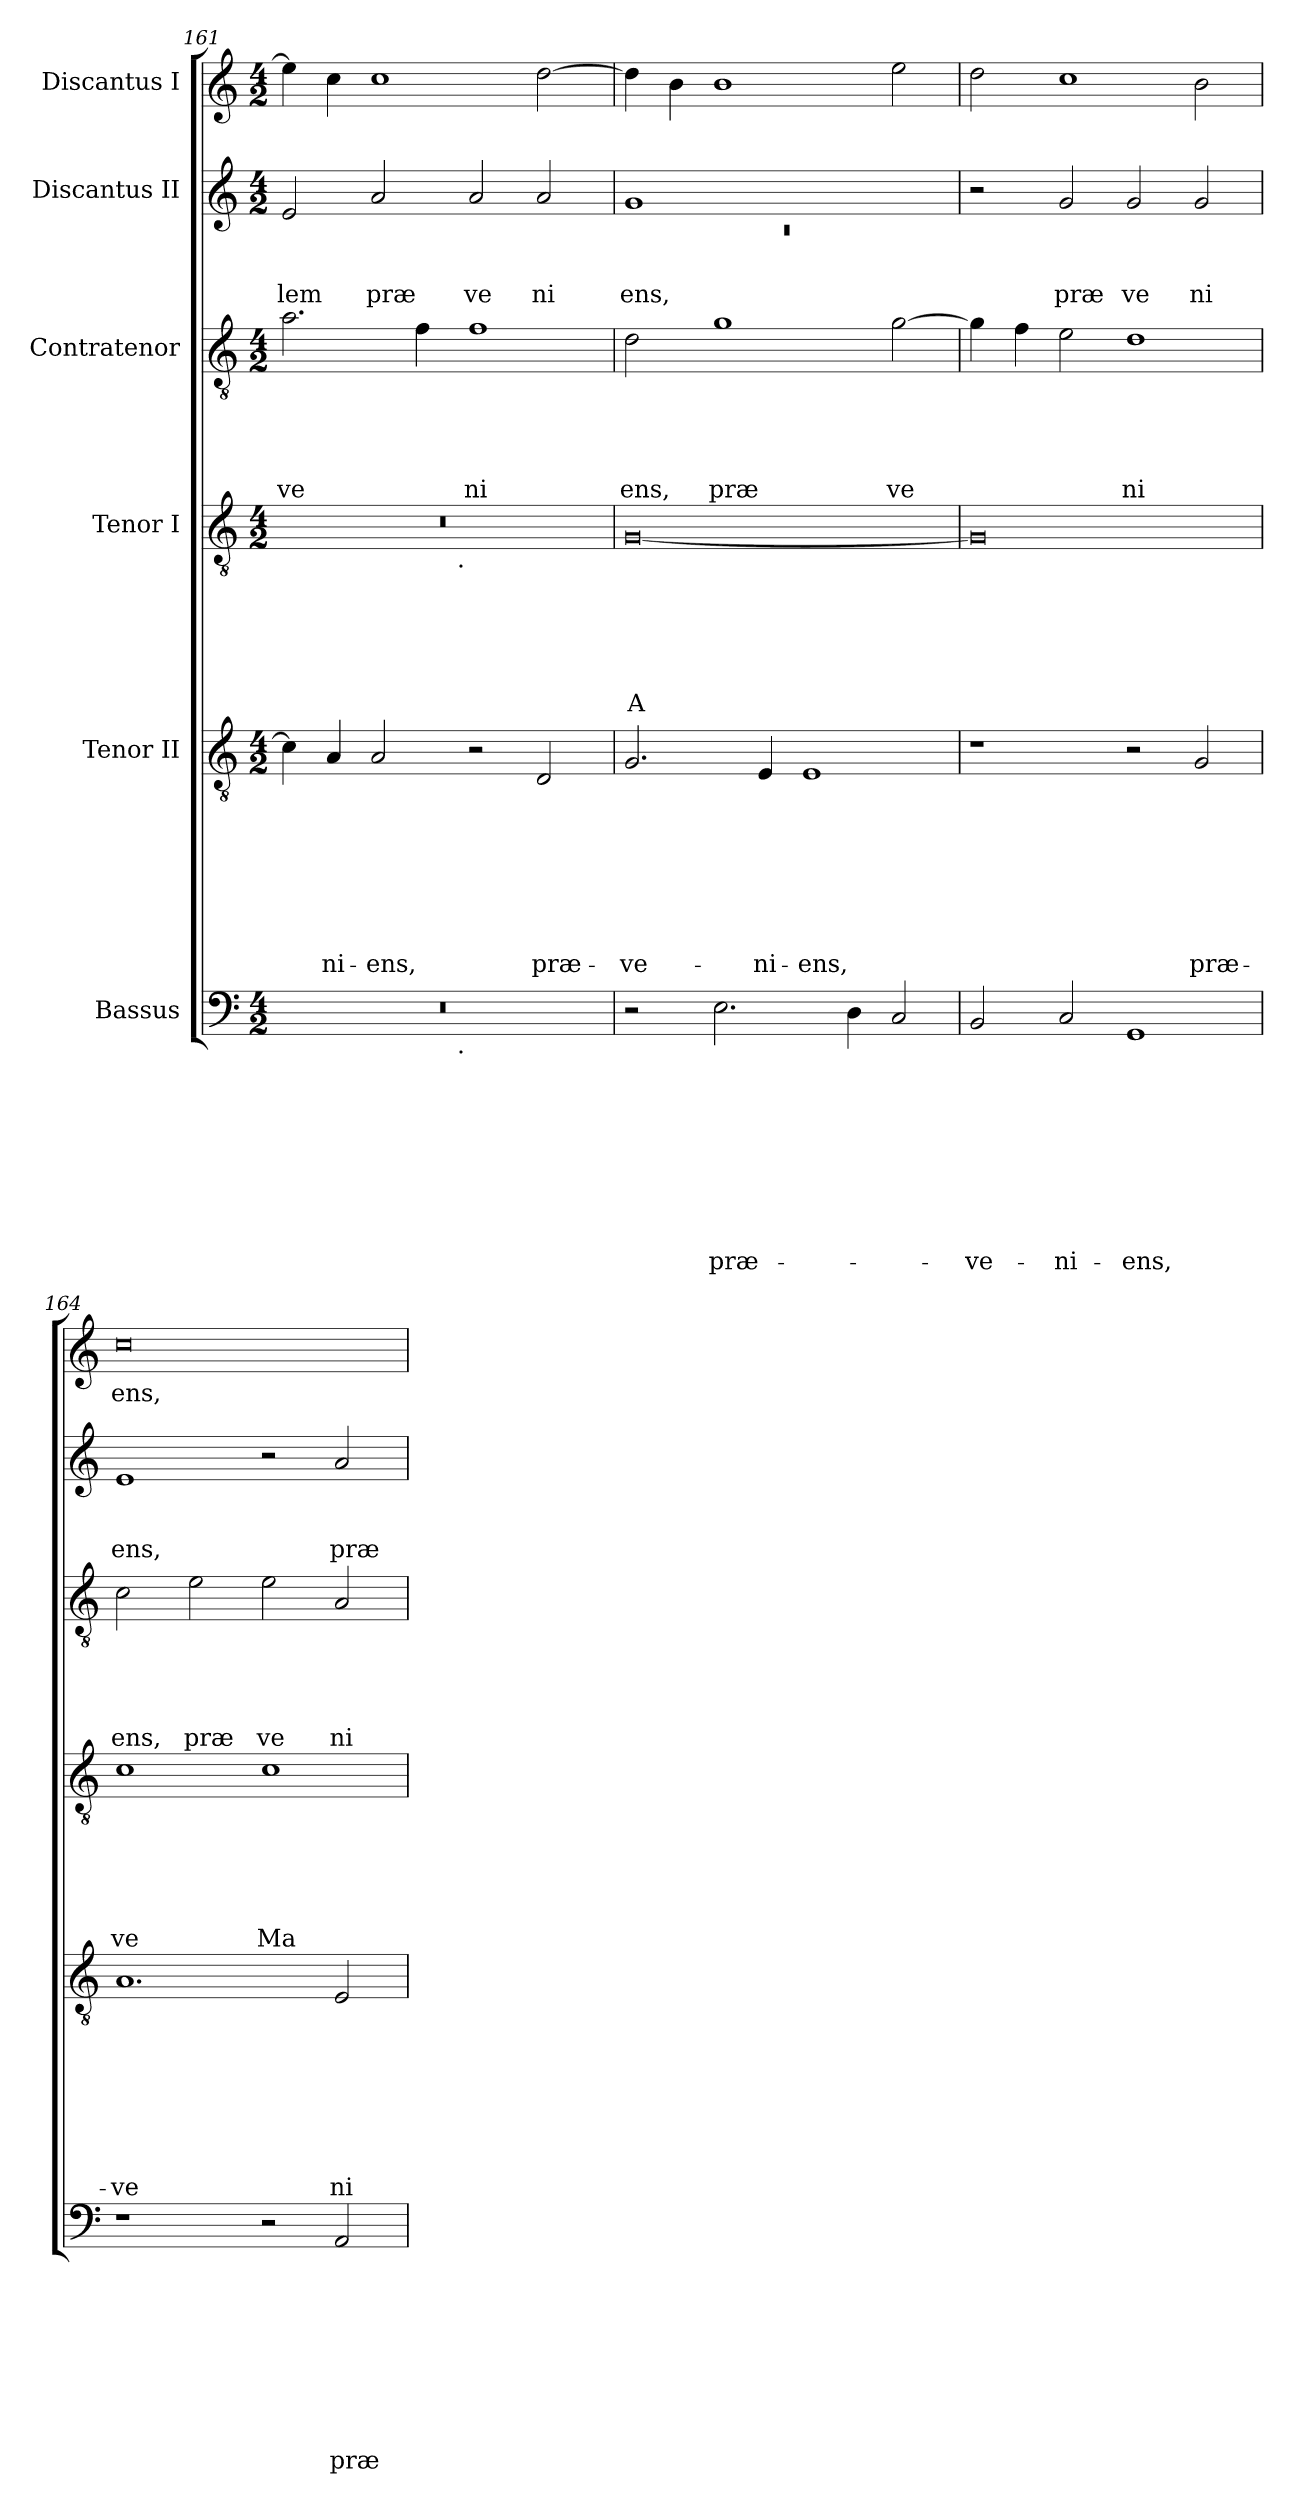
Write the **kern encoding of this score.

**kern	**text	**text	**text	**text	**text	**text	**text	**text	**text	**kern	**text	**text	**text	**text	**text	**text	**text	**text	**kern	**text	**text	**text	**text	**text	**text	**kern	**text	**text	**text	**text	**text	**kern	**text	**text	**text	**kern	**text
*part6	*part6	*part6	*part6	*part6	*part6	*part6	*part6	*part6	*part6	*part5	*part5	*part5	*part5	*part5	*part5	*part5	*part5	*part5	*part4	*part4	*part4	*part4	*part4	*part4	*part4	*part3	*part3	*part3	*part3	*part3	*part3	*part2	*part2	*part2	*part2	*part1	*part1
*staff6	*staff6	*staff6	*staff6	*staff6	*staff6	*staff6	*staff6	*staff6	*staff6	*staff5	*staff5	*staff5	*staff5	*staff5	*staff5	*staff5	*staff5	*staff5	*staff4	*staff4	*staff4	*staff4	*staff4	*staff4	*staff4	*staff3	*staff3	*staff3	*staff3	*staff3	*staff3	*staff2	*staff2	*staff2	*staff2	*staff1	*staff1
*I"Bassus	*	*	*	*	*	*	*	*	*	*I"Tenor II	*	*	*	*	*	*	*	*	*I"Tenor I	*	*	*	*	*	*	*I"Contratenor	*	*	*	*	*	*I"Discantus II	*	*	*	*I"Discantus I	*
*clefF4	*	*	*	*	*	*	*	*	*	*clefGv2	*	*	*	*	*	*	*	*	*clefGv2	*	*	*	*	*	*	*clefGv2	*	*	*	*	*	*clefG2	*	*	*	*clefG2	*
*k[]	*	*	*	*	*	*	*	*	*	*k[]	*	*	*	*	*	*	*	*	*k[]	*	*	*	*	*	*	*k[]	*	*	*	*	*	*k[]	*	*	*	*k[]	*
*C:	*	*	*	*	*	*	*	*	*	*C:	*	*	*	*	*	*	*	*	*C:	*	*	*	*	*	*	*C:	*	*	*	*	*	*C:	*	*	*	*C:	*
*M4/2	*	*	*	*	*	*	*	*	*	*M4/2	*	*	*	*	*	*	*	*	*M4/2	*	*	*	*	*	*	*M4/2	*	*	*	*	*	*M4/2	*	*	*	*M4/2	*
=161	=161	=161	=161	=161	=161	=161	=161	=161	=161	=161	=161	=161	=161	=161	=161	=161	=161	=161	=161	=161	=161	=161	=161	=161	=161	=161	=161	=161	=161	=161	=161	=161	=161	=161	=161	=161	=161
!	!	!	!	!	!	!	!	!	!	!	!	!	!	!	!	!	!	!	!	!	!	!	!	!	!	!	!	!	!	!	!LO:LY:b	!	!	!	!LO:LY:b	!	!
*^	*	*	*	*	*	*	*	*	*	*	*	*	*	*	*	*	*	*	*^	*	*	*	*	*	*	*	*	*	*	*	*	*	*	*	*	*	*
0r	2ryy	.	.	.	.	.	.	.	.	.	4c\]	.	.	.	.	.	.	.	.	0r	2ryy	.	.	.	.	.	.	2.a\	.	.	.	.	ve	2e/	.	.	lem	4ee\]	.
!	!	!	!	!	!	!	!	!	!	!	!	!	!	!	!	!	!	!	!LO:LY:b	!	!	!	!	!	!	!	!	!	!	!	!	!	!	!	!	!	!	!	!
.	.	.	.	.	.	.	.	.	.	.	4A/	.	.	.	.	.	.	.	-ni-	.	.	.	.	.	.	.	.	.	.	.	.	.	.	.	.	.	.	4cc\	.
!	!	!	!	!	!	!	!	!	!	!	!	!	!	!	!	!	!	!	!LO:LY:b	!	!	!	!	!	!	!	!	!	!	!	!	!	!	!	!	!	!LO:LY:b	!	!
.	4...ryy	.	.	.	.	.	.	.	.	.	2A/	.	.	.	.	.	.	.	-ens,	.	4...ryy	.	.	.	.	.	.	.	.	.	.	.	.	2a/	.	.	præ	1cc	.
.	.	.	.	.	.	.	.	.	.	.	.	.	.	.	.	.	.	.	.	.	.	.	.	.	.	.	.	4f\	.	.	.	.	.	.	.	.	.	.	.
!	!	!	!	!	!	!	!	!	!	!	!	!	!	!	!	!	!	!	!	!	!LO:TX:b:t=.	!	!	!	!	!	!	!	!	!	!	!	!	!	!	!	!	!	!
!	!LO:TX:b:t=.	!	!	!	!	!	!	!	!	!	!	!	!	!	!	!	!	!	!	!	!	!	!	!	!	!	!	!	!	!	!	!	!	!	!	!	!	!	!
.	1ryy	.	.	.	.	.	.	.	.	.	.	.	.	.	.	.	.	.	.	.	1ryy	.	.	.	.	.	.	.	.	.	.	.	.	.	.	.	.	.	.
!	!	!	!	!	!	!	!	!	!	!	!	!	!	!	!	!	!	!	!	!	!	!	!	!	!	!	!	!	!	!	!	!	!LO:LY:b	!	!	!	!LO:LY:b	!	!
.	.	.	.	.	.	.	.	.	.	.	2r	.	.	.	.	.	.	.	.	.	.	.	.	.	.	.	.	1f	.	.	.	.	ni	2a/	.	.	ve	.	.
!	!	!	!	!	!	!	!	!	!	!	!	!	!	!	!	!	!	!	!LO:LY:b	!	!	!	!	!	!	!	!	!	!	!	!	!	!	!	!	!	!LO:LY:b	!	!
.	.	.	.	.	.	.	.	.	.	.	2D/	.	.	.	.	.	.	.	præ-	.	.	.	.	.	.	.	.	.	.	.	.	.	.	2a/	.	.	ni	[>2dd\	.
.	32ryy	.	.	.	.	.	.	.	.	.	.	.	.	.	.	.	.	.	.	.	32ryy	.	.	.	.	.	.	.	.	.	.	.	.	.	.	.	.	.	.
=162	=162	=162	=162	=162	=162	=162	=162	=162	=162	=162	=162	=162	=162	=162	=162	=162	=162	=162	=162	=162	=162	=162	=162	=162	=162	=162	=162	=162	=162	=162	=162	=162	=162	=162	=162	=162	=162	=162	=162
*	*	*	*	*	*	*	*	*	*	*	*	*	*	*	*	*	*	*	*	*	*	*	*	*	*	*	*	*	*	*	*	*	*	*^	*	*	*	*	*
!	!	!	!	!	!	!	!	!	!	!	!	!	!	!	!	!	!	!	!LO:LY:b	!	!	!	!	!	!	!	!LO:LY:b	!	!	!	!	!	!LO:LY:b	!	!LO:N:vis=1	!	!	!LO:LY:b	!	!
*v	*v	*	*	*	*	*	*	*	*	*	*	*	*	*	*	*	*	*	*	*v	*v	*	*	*	*	*	*	*	*	*	*	*	*	*	*	*	*	*	*	*
2r	.	.	.	.	.	.	.	.	.	2.G/	.	.	.	.	.	.	.	-ve-	[<0G	.	.	.	.	.	A	2d\	.	.	.	.	ens,	1g	0rc	.	.	ens,	4dd\]	.
.	.	.	.	.	.	.	.	.	.	.	.	.	.	.	.	.	.	.	.	.	.	.	.	.	.	.	.	.	.	.	.	.	.	.	.	.	4b\	.
!	!	!	!	!	!	!	!	!	!LO:LY:b	!	!	!	!	!	!	!	!	!	!	!	!	!	!	!	!	!	!	!	!	!	!LO:LY:b	!	!	!	!	!	!	!
2.E\	.	.	.	.	.	.	.	.	præ-	.	.	.	.	.	.	.	.	.	.	.	.	.	.	.	.	1g	.	.	.	.	præ	.	.	.	.	.	1b	.
!	!	!	!	!	!	!	!	!	!	!	!	!	!	!	!	!	!	!LO:LY:b	!	!	!	!	!	!	!	!	!	!	!	!	!	!	!	!	!	!	!	!
.	.	.	.	.	.	.	.	.	.	4E/	.	.	.	.	.	.	.	-ni-	.	.	.	.	.	.	.	.	.	.	.	.	.	.	.	.	.	.	.	.
!	!	!	!	!	!	!	!	!	!	!	!	!	!	!	!	!	!	!LO:LY:b	!	!	!	!	!	!	!	!	!	!	!	!	!	!	!	!	!	!	!	!
.	.	.	.	.	.	.	.	.	.	1E	.	.	.	.	.	.	.	-ens,	.	.	.	.	.	.	.	.	.	.	.	.	.	1ryy	.	.	.	.	.	.
4D\	.	.	.	.	.	.	.	.	.	.	.	.	.	.	.	.	.	.	.	.	.	.	.	.	.	.	.	.	.	.	.	.	.	.	.	.	.	.
!	!	!	!	!	!	!	!	!	!	!	!	!	!	!	!	!	!	!	!	!	!	!	!	!	!	!	!	!	!	!	!LO:LY:b	!	!	!	!	!	!	!
2C/	.	.	.	.	.	.	.	.	.	.	.	.	.	.	.	.	.	.	.	.	.	.	.	.	.	[>2g\	.	.	.	.	ve	.	.	.	.	.	2ee\	.
*	*	*	*	*	*	*	*	*	*	*	*	*	*	*	*	*	*	*	*	*	*	*	*	*	*	*	*	*	*	*	*	*v	*v	*	*	*	*	*
=163	=163	=163	=163	=163	=163	=163	=163	=163	=163	=163	=163	=163	=163	=163	=163	=163	=163	=163	=163	=163	=163	=163	=163	=163	=163	=163	=163	=163	=163	=163	=163	=163	=163	=163	=163	=163	=163
!	!	!	!	!	!	!	!	!	!LO:LY:b	!	!	!	!	!	!	!	!	!	!	!	!	!	!	!	!	!	!	!	!	!	!	!	!	!	!	!	!
2BB/	.	.	.	.	.	.	.	.	-ve-	1r	.	.	.	.	.	.	.	.	0G]	.	.	.	.	.	.	4g\]	.	.	.	.	.	2r	.	.	.	2dd\	.
.	.	.	.	.	.	.	.	.	.	.	.	.	.	.	.	.	.	.	.	.	.	.	.	.	.	4f\	.	.	.	.	.	.	.	.	.	.	.
!	!	!	!	!	!	!	!	!	!LO:LY:b	!	!	!	!	!	!	!	!	!	!	!	!	!	!	!	!	!	!	!	!	!	!	!	!	!	!LO:LY:b	!	!
2C/	.	.	.	.	.	.	.	.	-ni-	.	.	.	.	.	.	.	.	.	.	.	.	.	.	.	.	2e\	.	.	.	.	.	2g/	.	.	præ	1cc	.
!	!	!	!	!	!	!	!	!	!LO:LY:b	!	!	!	!	!	!	!	!	!	!	!	!	!	!	!	!	!	!	!	!	!	!LO:LY:b	!	!	!	!LO:LY:b	!	!
1GG	.	.	.	.	.	.	.	.	-ens,	2r	.	.	.	.	.	.	.	.	.	.	.	.	.	.	.	1d	.	.	.	.	ni	2g/	.	.	ve	.	.
!	!	!	!	!	!	!	!	!	!	!	!	!	!	!	!	!	!	!LO:LY:b	!	!	!	!	!	!	!	!	!	!	!	!	!	!	!	!	!LO:LY:b	!	!
.	.	.	.	.	.	.	.	.	.	2G/	.	.	.	.	.	.	.	præ-	.	.	.	.	.	.	.	.	.	.	.	.	.	2g/	.	.	ni	2b\	.
!!LO:LB:g=z
=164	=164	=164	=164	=164	=164	=164	=164	=164	=164	=164	=164	=164	=164	=164	=164	=164	=164	=164	=164	=164	=164	=164	=164	=164	=164	=164	=164	=164	=164	=164	=164	=164	=164	=164	=164	=164	=164
!	!	!	!	!	!	!	!	!	!	!	!	!	!	!	!	!	!	!LO:LY:b	!	!	!	!	!	!	!LO:LY:b	!	!	!	!	!	!LO:LY:b	!	!	!	!LO:LY:b	!	!LO:LY:b
1r	.	.	.	.	.	.	.	.	.	1.A	.	.	.	.	.	.	.	-ve	1c	.	.	.	.	.	ve	2c\	.	.	.	.	ens,	1e	.	.	ens,	0cc	-ens,
!	!	!	!	!	!	!	!	!	!	!	!	!	!	!	!	!	!	!	!	!	!	!	!	!	!	!	!	!	!	!	!LO:LY:b	!	!	!	!	!	!
.	.	.	.	.	.	.	.	.	.	.	.	.	.	.	.	.	.	.	.	.	.	.	.	.	.	2e\	.	.	.	.	præ	.	.	.	.	.	.
!	!	!	!	!	!	!	!	!	!	!	!	!	!	!	!	!	!	!	!	!	!	!	!	!	!LO:LY:b	!	!	!	!	!	!LO:LY:b	!	!	!	!	!	!
2r	.	.	.	.	.	.	.	.	.	.	.	.	.	.	.	.	.	.	1c	.	.	.	.	.	Ma	2e\	.	.	.	.	ve	2r	.	.	.	.	.
!	!	!	!	!	!	!	!	!	!LO:LY:b	!	!	!	!	!	!	!	!	!LO:LY:b	!	!	!	!	!	!	!	!	!	!	!	!	!LO:LY:b	!	!	!	!LO:LY:b	!	!
2AA/	.	.	.	.	.	.	.	.	præ-	2E/	.	.	.	.	.	.	.	ni	.	.	.	.	.	.	.	2A/	.	.	.	.	ni	2a/	.	.	præ	.	.
=	=	=	=	=	=	=	=	=	=	=	=	=	=	=	=	=	=	=	=	=	=	=	=	=	=	=	=	=	=	=	=	=	=	=	=	=	=
*-	*-	*-	*-	*-	*-	*-	*-	*-	*-	*-	*-	*-	*-	*-	*-	*-	*-	*-	*-	*-	*-	*-	*-	*-	*-	*-	*-	*-	*-	*-	*-	*-	*-	*-	*-	*-	*-
